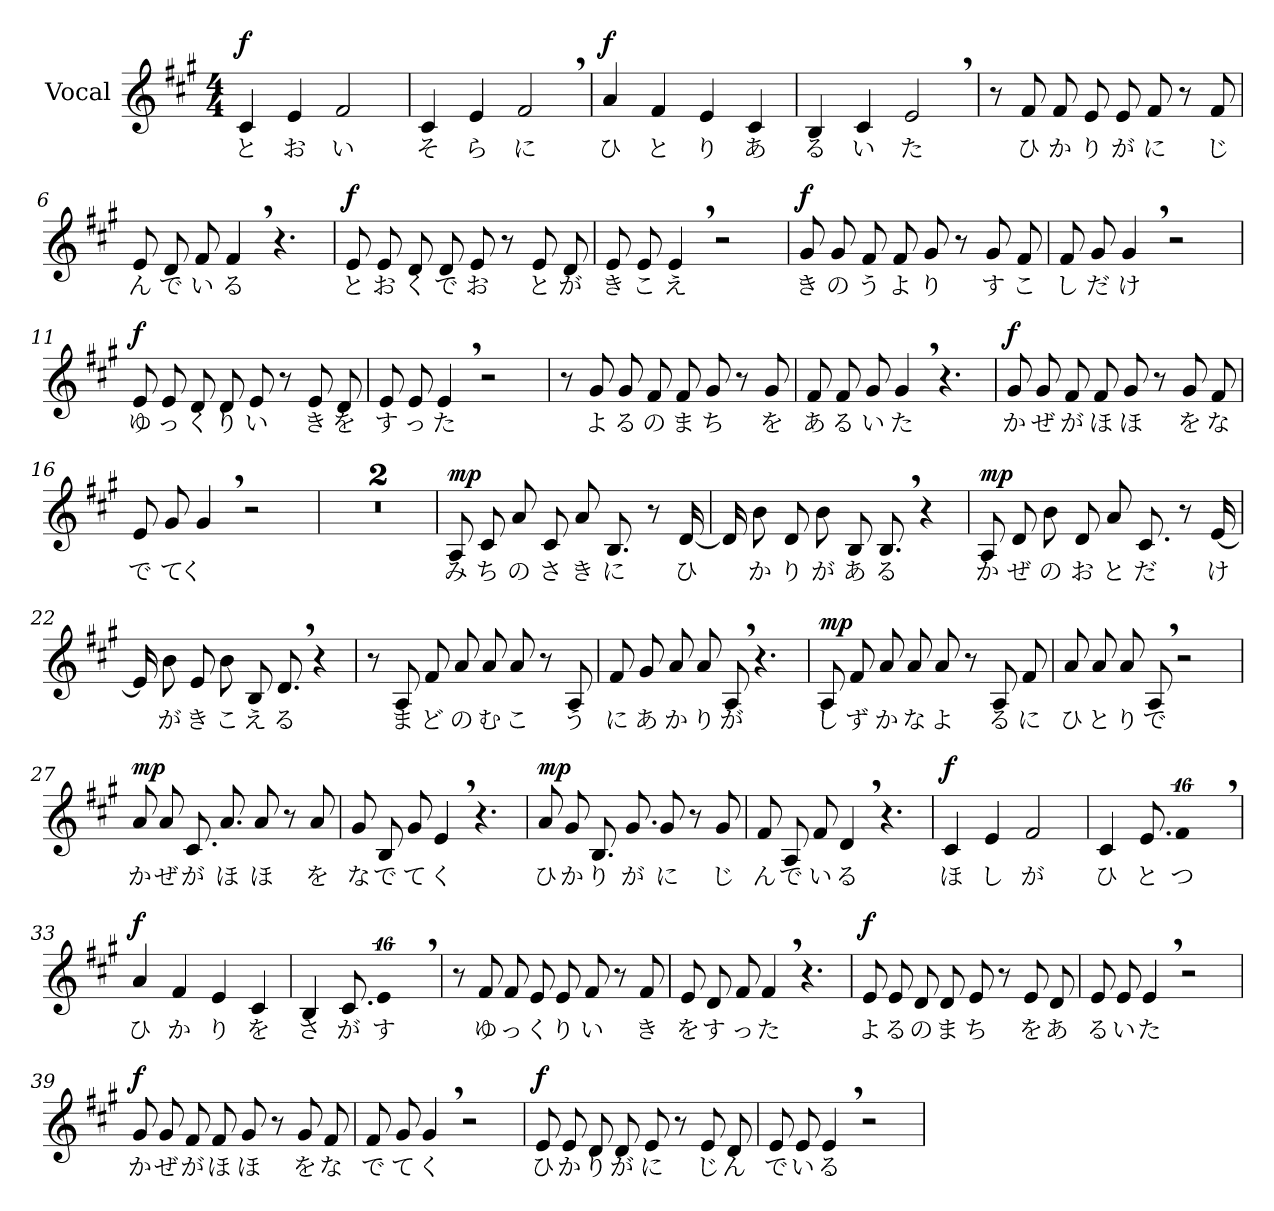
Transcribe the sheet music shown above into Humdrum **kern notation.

**kern	**text	**dynam
*part1	*part1	*part1
*staff1	*staff1	*staff1
*I"Vocal	*	*
*clefG2	*	*
*k[f#c#g#]	*	*
*M4/4	*	*
=1	=1	=1
!	!	!LO:DY:b
4c#	と	f
4e	お	.
2f#	い	.
=2	=2	=2
4c#	そ	.
4e	ら	.
2f#,	に	.
=3	=3	=3
!	!	!LO:DY:b
4a	ひ	f
4f#	と	.
4e	り	.
4c#	あ	.
=4	=4	=4
4B	る	.
4c#	い	.
2e,	た	.
=5	=5	=5
8r	.	.
8f#	ひ	.
8f#	か	.
8e	り	.
8e	が	.
8f#	に	.
8r	.	.
8f#	じ	.
=6	=6	=6
8e	ん	.
8d	で	.
8f#	い	.
4f#,	る	.
4.r	.	.
=7	=7	=7
!	!	!LO:DY:b
8e	と	f
8e	お	.
8d	く	.
8d	で	.
8e	お	.
8r	.	.
8e	と	.
8d	が	.
=8	=8	=8
8e	き	.
8e	こ	.
4e,	え	.
2r	.	.
=9	=9	=9
!	!	!LO:DY:b
8g#	き	f
8g#	の	.
8f#	う	.
8f#	よ	.
8g#	り	.
8r	.	.
8g#	す	.
8f#	こ	.
=10	=10	=10
8f#	し	.
8g#	だ	.
4g#,	け	.
2r	.	.
=11	=11	=11
!	!	!LO:DY:b
8e	ゆ	f
8e	っ	.
8d	く	.
8d	り	.
8e	い	.
8r	.	.
8e	き	.
8d	を	.
=12	=12	=12
8e	す	.
8e	っ	.
4e,	た	.
2r	.	.
=13	=13	=13
8r	.	.
8g#	よ	.
8g#	る	.
8f#	の	.
8f#	ま	.
8g#	ち	.
8r	.	.
8g#	を	.
=14	=14	=14
8f#	あ	.
8f#	る	.
8g#	い	.
4g#,	た	.
4.r	.	.
=15	=15	=15
!	!	!LO:DY:b
8g#	か	f
8g#	ぜ	.
8f#	が	.
8f#	ほ	.
8g#	ほ	.
8r	.	.
8g#	を	.
8f#	な	.
=16	=16	=16
8e	で	.
8g#	て	.
4g#,	く	.
2r	.	.
=17	=17	=17
1r	.	.
=18	=18	=18
1r	.	.
=19	=19	=19
!	!	!LO:DY:b
8A	み	mp
8c#	ち	.
8a	の	.
8c#	さ	.
8a	き	.
8.B	に	.
8r	.	.
[16d	ひ	.
=20	=20	=20
16d]	.	.
8b	か	.
8d	り	.
8b	が	.
8B	あ	.
8.B,	る	.
4r	.	.
=21	=21	=21
!	!	!LO:DY:b
8A	か	mp
8d	ぜ	.
8b	の	.
8d	お	.
8a	と	.
8.c#	だ	.
8r	.	.
[16e	け	.
=22	=22	=22
16e]	.	.
8b	が	.
8e	き	.
8b	こ	.
8B	え	.
8.d,	る	.
4r	.	.
=23	=23	=23
8r	.	.
8A	ま	.
8f#	ど	.
8a	の	.
8a	む	.
8a	こ	.
8r	.	.
8A	う	.
=24	=24	=24
8f#	に	.
8g#	あ	.
8a	か	.
8a	り	.
8A,	が	.
4.r	.	.
=25	=25	=25
!	!	!LO:DY:b
8A	し	mp
8f#	ず	.
8a	か	.
8a	な	.
8a	よ	.
8r	.	.
8A	る	.
8f#	に	.
=26	=26	=26
8a	ひ	.
8a	と	.
8a	り	.
8A,	で	.
2r	.	.
=27	=27	=27
!	!	!LO:DY:b
8a	か	mp
8a	ぜ	.
8.c#	が	.
8.a	ほ	.
8a	ほ	.
8r	.	.
8a	を	.
=28	=28	=28
8g#	な	.
8B	で	.
8g#	て	.
4e,	く	.
4.r	.	.
=29	=29	=29
!	!	!LO:DY:b
8a	ひ	mp
8g#	か	.
8.B	り	.
8.g#	が	.
8g#	に	.
8r	.	.
8g#	じ	.
=30	=30	=30
8f#	ん	.
8A	で	.
8f#	い	.
4d,	る	.
4.r	.	.
=31	=31	=31
!	!	!LO:DY:b
4c#	ほ	f
4e	し	.
2f#	が	.
=32	=32	=32
4c#	ひ	.
8.e	と	.
!LO:N:vis=4	!	!
16%9f#,	つ	.
=33	=33	=33
!	!	!LO:DY:b
4a	ひ	f
4f#	か	.
4e	り	.
4c#	を	.
=34	=34	=34
4B	さ	.
8.c#	が	.
!LO:N:vis=4	!	!
16%9e,	す	.
=35	=35	=35
8r	.	.
8f#	ゆ	.
8f#	っ	.
8e	く	.
8e	り	.
8f#	い	.
8r	.	.
8f#	き	.
=36	=36	=36
8e	を	.
8d	す	.
8f#	っ	.
4f#,	た	.
4.r	.	.
=37	=37	=37
!	!	!LO:DY:b
8e	よ	f
8e	る	.
8d	の	.
8d	ま	.
8e	ち	.
8r	.	.
8e	を	.
8d	あ	.
=38	=38	=38
8e	る	.
8e	い	.
4e,	た	.
2r	.	.
=39	=39	=39
!	!	!LO:DY:b
8g#	か	f
8g#	ぜ	.
8f#	が	.
8f#	ほ	.
8g#	ほ	.
8r	.	.
8g#	を	.
8f#	な	.
=40	=40	=40
8f#	で	.
8g#	て	.
4g#,	く	.
2r	.	.
=41	=41	=41
!	!	!LO:DY:b
8e	ひ	f
8e	か	.
8d	り	.
8d	が	.
8e	に	.
8r	.	.
8e	じ	.
8d	ん	.
=42	=42	=42
8e	で	.
8e	い	.
4e,	る	.
2r	.	.
=	=	=
*-	*-	*-
